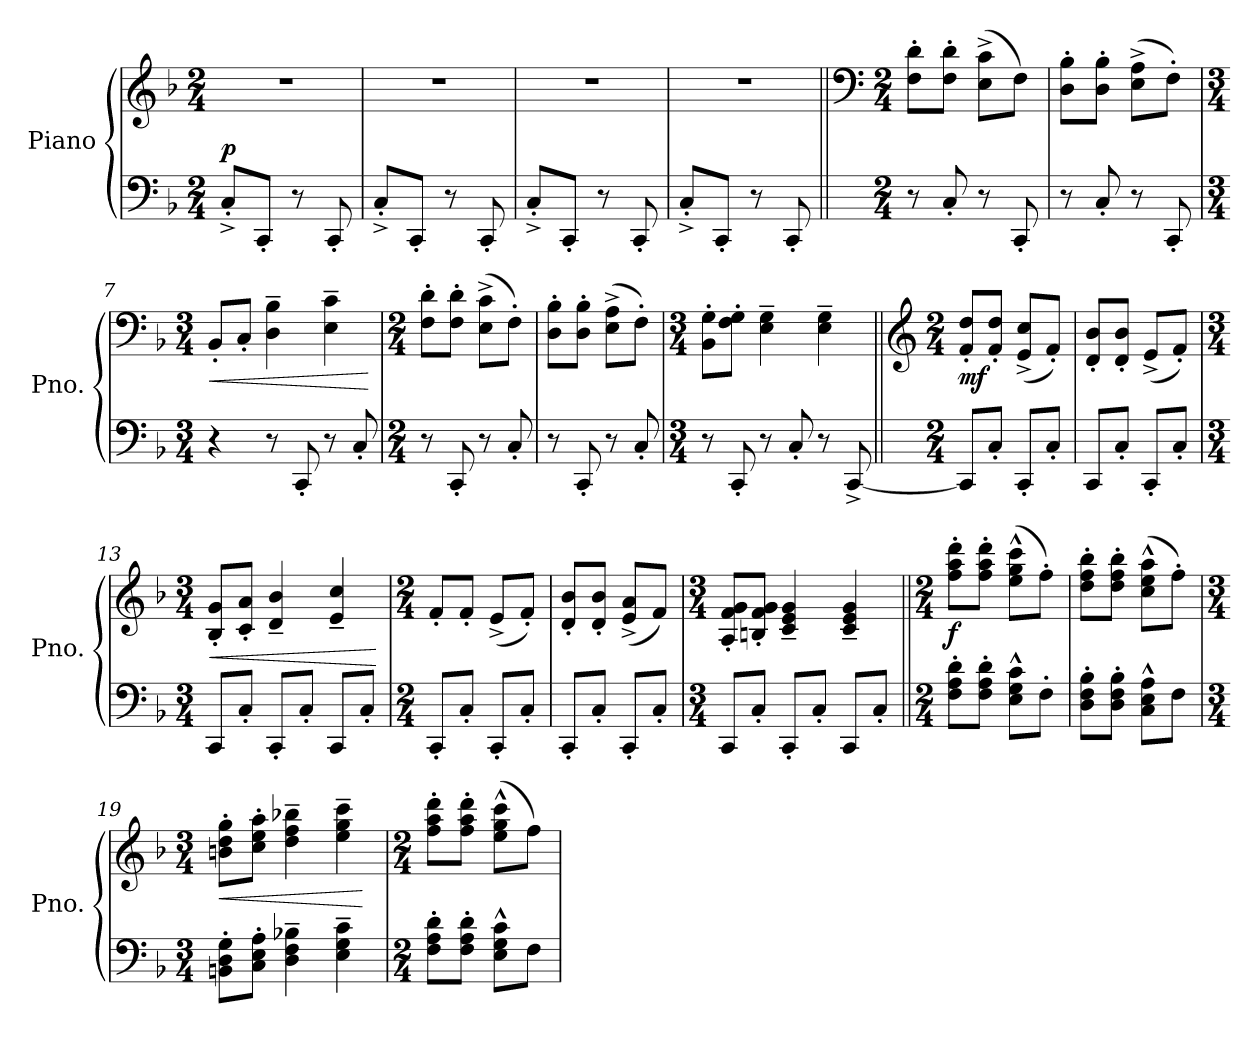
**kern	**kern	**dynam
*part1	*part1	*part1
*staff2	*staff1	*staff1/2
*I"Piano	*	*
*I'Pno.	*	*
*clefF4	*clefG2	*
*k[b-]	*k[b-]	*
*M2/4	*M2/4	*
*MM126	*MM126	*
=1	=1	=1
!	!	!LO:DY:a=2
8C'^/L	2r	p
8CC'/J	.	.
8r	.	.
8CC'/	.	.
=2	=2	=2
8C'^/L	2r	.
8CC'/J	.	.
8r	.	.
8CC'/	.	.
=3	=3	=3
8C'^/L	2r	.
8CC'/J	.	.
8r	.	.
8CC'/	.	.
=4	=4	=4
8C'^/L	2r	.
8CC'/J	.	.
8r	.	.
8CC'/	.	.
=5||	=5||	=5||
*	*clefF4	*
*M2/4	*M2/4	*
8r	8F\' 8d\'L	.
8C'/	8F\' 8d\'J	.
8r	(>8E\^ 8c\^L	.
8CC'/	8F\J)	.
=6	=6	=6
8r	8D\' 8B-\'L	.
8C'/	8D\' 8B-\'J	.
8r	(>8E\^ 8A\^L	.
8CC'/	8F'\J)	.
=7	=7	=7
*M3/4	*M3/4	*
!	!	!LO:HP:b
4r	8BB-'/L	<
.	8C'/J	.
8r	4D\~ 4B-\~	.
8CC'/	.	.
8r	4E\~ 4c\~	.
8C'/	.	.
.	.	[
!!LO:LB:g=z
=8	=8	=8
*M2/4	*M2/4	*
8r	8F\' 8d\'L	.
8CC'/	8F\' 8d\'J	.
8r	(>8E\^ 8c\^L	.
8C'/	8F'\J)	.
=9	=9	=9
8r	8D\' 8B-\'L	.
8CC'/	8D\' 8B-\'J	.
8r	(>8E\^ 8A\^L	.
8C'/	8F'\J)	.
=10	=10	=10
*M3/4	*M3/4	*
8r	8BB-\' 8G\'L	.
8CC'/	8F\' 8G\'J	.
8r	4E\~ 4G\~	.
8C'/	.	.
8r	4E\~ 4G\~	.
[8CC^/	.	.
=11||	=11||	=11||
*	*clefG2	*
*M2/4	*M2/4	*
!	!	!LO:DY:b
8CC/L]	8f/' 8dd/'L	mf
8C'/J	8f/' 8dd/'J	.
8CC'/L	(<8e/^ 8cc/^L	.
8C'/J	8f'/J)	.
=12	=12	=12
8CC/L	8d/' 8b-/'L	.
8C'/J	8d/' 8b-/'J	.
8CC'/L	(<8e^/L	.
8C'/J	8f'/J)	.
=13	=13	=13
*M3/4	*M3/4	*
!	!	!LO:HP:b
8CC/L	8B-/' 8g/'L	<
8C'/J	8c/' 8a/'J	.
8CC'/L	4d/~ 4b-/~	.
8C'/J	.	.
8CC/L	4e/~ 4cc/~	.
8C'/J	.	.
.	.	[
=14	=14	=14
*M2/4	*M2/4	*
8CC'/L	8f'/L	.
8C'/J	8f'/J	.
8CC'/L	(<8e^/L	.
8C'/J	8f'/J)	.
!!LO:LB:g=z
=15	=15	=15
8CC'/L	8d/' 8b-/'L	.
8C'/J	8d/' 8b-/'J	.
8CC'/L	(<8e/^ 8a/^L	.
8C'/J	8f/J)	.
=16	=16	=16
*M3/4	*M3/4	*
8CC/L	8A/' 8f/' 8g/'L	.
8C'/J	8Bn/' 8f/' 8g/'J	.
8CC'/L	4c/~ 4e/~ 4g/~	.
8C'/J	.	.
8CC/L	4c/~ 4e/~ 4g/~	.
8C'/J	.	.
=17||	=17||	=17||
*M2/4	*M2/4	*
!	!	!LO:DY:b
8F\' 8A\' 8d\'L	8ff\' 8aa\' 8ddd\'L	f
8F\' 8A\' 8d\'J	8ff\' 8aa\' 8ddd\'J	.
8E\^^ 8G\^^ 8c\^^L	(>8ee\^^ 8gg\^^ 8ccc\^^L	.
8F'\J	8ff'\J)	.
=18	=18	=18
8D\' 8F\' 8B-\'L	8dd\' 8ff\' 8bb-\'L	.
8D\' 8F\' 8B-\'J	8dd\' 8ff\' 8bb-\'J	.
8C\^^ 8E\^^ 8A\^^L	(>8cc\^^ 8ee\^^ 8aa\^^L	.
8F\J	8ff'\J)	.
=19	=19	=19
*M3/4	*M3/4	*
!	!	!LO:HP:b
8BBn\' 8D\' 8G\'L	8bn\' 8dd\' 8gg\'L	<
8C\' 8E\' 8A\'J	8cc\' 8ee\' 8aa\'J	.
4D\~ 4F\~ 4B-X\~	4dd\~ 4ff\~ 4bb-X\~	.
4E\~ 4G\~ 4c\~	4ee\~ 4gg\~ 4ccc\~	.
.	.	[
=20	=20	=20
*M2/4	*M2/4	*
8F\' 8A\' 8d\'L	8ff\' 8aa\' 8ddd\'L	.
8F\' 8A\' 8d\'J	8ff\' 8aa\' 8ddd\'J	.
8E\^^ 8G\^^ 8c\^^L	(>8ee\^^ 8gg\^^ 8ccc\^^L	.
8F\J	8ff\J)	.
=	=	=
*-	*-	*-
